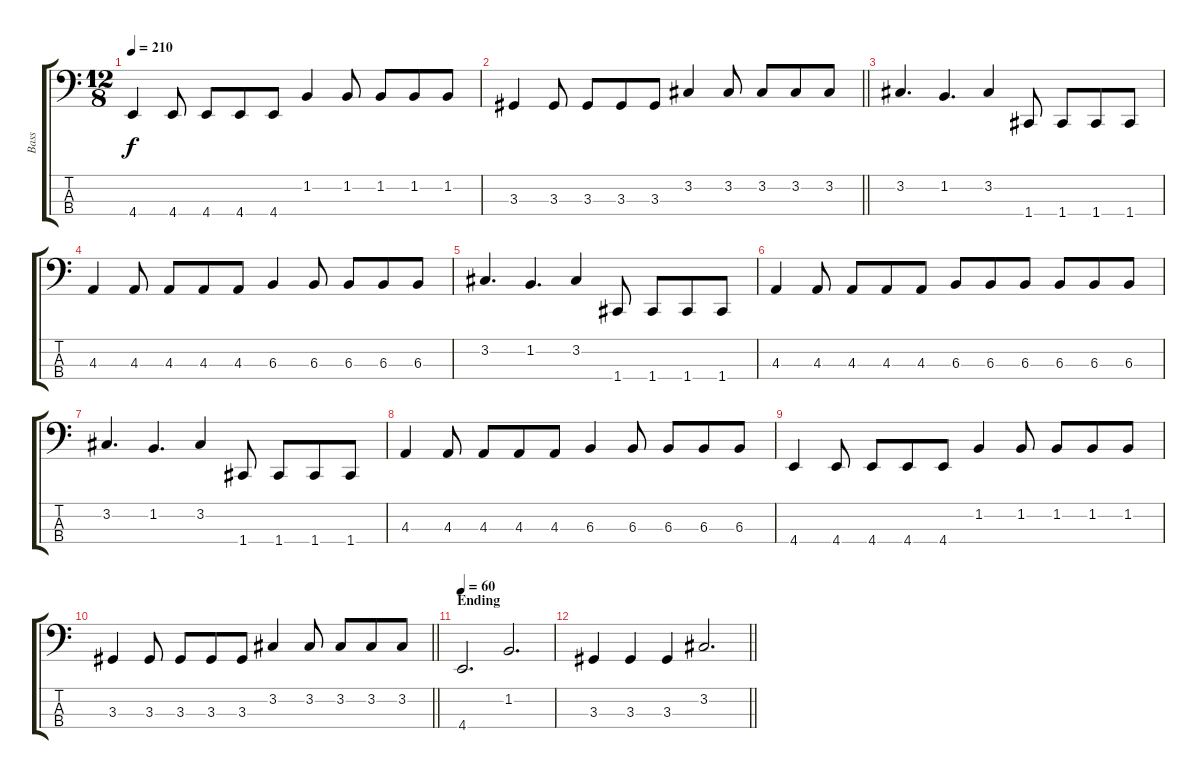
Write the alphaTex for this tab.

\track ("Bass" "Bass") {instrument electricbasspick}
\staff {score tabs}
\tuning (Eb2 Bb1 F1 C1) {hide}
\ts (12 8)
\tempo 210
\clef f4
\ks c
4.4.4{dy f} 4.4.8 4.4.8 4.4.8 4.4.8 1.2.4 1.2.8 1.2.8 1.2.8 1.2.8 |
\barLineRight lightlight
3.3.4 3.3.8 3.3.8 3.3.8 3.3.8 3.2.4 3.2.8 3.2.8 3.2.8 3.2.8 |
3.2.4{d} 1.2.4{d} 3.2.4 1.4.8 1.4.8 1.4.8 1.4.8 |
4.3.4 4.3.8 4.3.8 4.3.8 4.3.8 6.3.4 6.3.8 6.3.8 6.3.8 6.3.8 |
3.2.4{d} 1.2.4{d} 3.2.4 1.4.8 1.4.8 1.4.8 1.4.8 |
4.3.4 4.3.8 4.3.8 4.3.8 4.3.8 6.3.8 6.3.8 6.3.8 6.3.8 6.3.8 6.3.8 |
3.2.4{d} 1.2.4{d} 3.2.4 1.4.8 1.4.8 1.4.8 1.4.8 |
4.3.4 4.3.8 4.3.8 4.3.8 4.3.8 6.3.4 6.3.8 6.3.8 6.3.8 6.3.8 |
4.4.4 4.4.8 4.4.8 4.4.8 4.4.8 1.2.4 1.2.8 1.2.8 1.2.8 1.2.8 |
\barLineRight lightlight
3.3.4 3.3.8 3.3.8 3.3.8 3.3.8 3.2.4 3.2.8 3.2.8 3.2.8 3.2.8 |
\section ("" "Ending")
\tempo 60
4.4.2{d} 1.2.2{d} |
\barLineRight lightlight
3.3.4 3.3.4 3.3.4 3.2.2{d}
